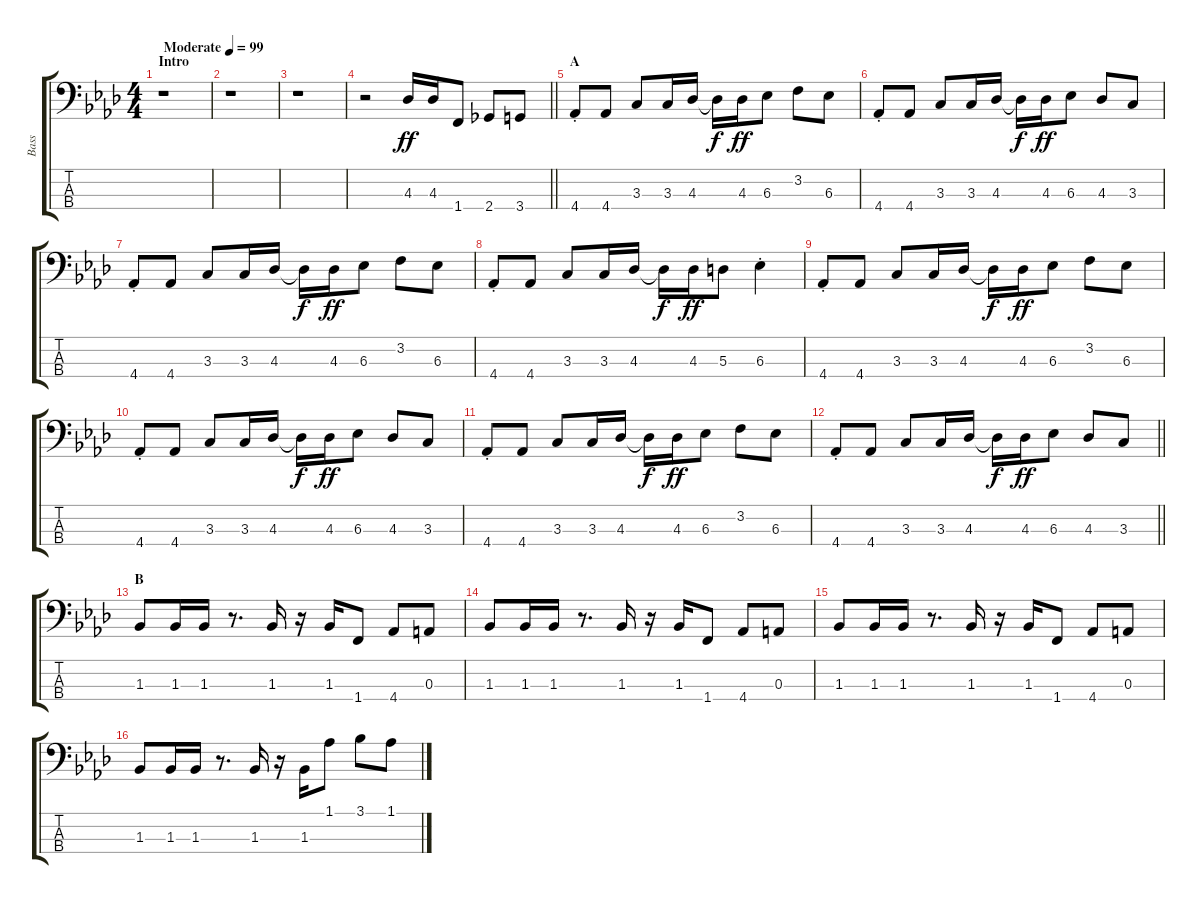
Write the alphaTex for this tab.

\track ("Bass" "Bass") {instrument electricbasspick}
\staff {score tabs}
\tuning (G2 D2 A1 E1) {hide}
\ts (4 4)
\section ("" "Intro")
\tempo (99 "Moderate")
\clef f4
\ks ab
r.1{dy ff instrument electricbasspick} |
r.1 |
r.1 |
\barLineRight lightlight
r.2 4.3.16 4.3.16 1.4.8 2.4.8 3.4.8 |
\section ("" "A")
4.4{st}.8 4.4.8 3.3.8 3.3.16 4.3.16 4.3{t}.16{dy f} 4.3.16{dy ff} 6.3.8 3.2.8 6.3.8 |
4.4{st}.8 4.4.8 3.3.8 3.3.16 4.3.16 4.3{t}.16{dy f} 4.3.16{dy ff} 6.3.8 4.3.8 3.3.8 |
4.4{st}.8 4.4.8 3.3.8 3.3.16 4.3.16 4.3{t}.16{dy f} 4.3.16{dy ff} 6.3.8 3.2.8 6.3.8 |
4.4{st}.8 4.4.8 3.3.8 3.3.16 4.3.16 4.3{t}.16{dy f} 4.3.16{dy ff} 5.3.8 6.3{st}.4 |
4.4{st}.8 4.4.8 3.3.8 3.3.16 4.3.16 4.3{t}.16{dy f} 4.3.16{dy ff} 6.3.8 3.2.8 6.3.8 |
4.4{st}.8 4.4.8 3.3.8 3.3.16 4.3.16 4.3{t}.16{dy f} 4.3.16{dy ff} 6.3.8 4.3.8 3.3.8 |
4.4{st}.8 4.4.8 3.3.8 3.3.16 4.3.16 4.3{t}.16{dy f} 4.3.16{dy ff} 6.3.8 3.2.8 6.3.8 |
\barLineRight lightlight
4.4{st}.8 4.4.8 3.3.8 3.3.16 4.3.16 4.3{t}.16{dy f} 4.3.16{dy ff} 6.3.8 4.3.8 3.3.8 |
\section ("" "B")
1.3.8 1.3.16 1.3.16 r.8{d} 1.3.16 r.16 1.3.16 1.4.8 4.4.8 0.3.8 |
1.3.8 1.3.16 1.3.16 r.8{d} 1.3.16 r.16 1.3.16 1.4.8 4.4.8 0.3.8 |
1.3.8 1.3.16 1.3.16 r.8{d} 1.3.16 r.16 1.3.16 1.4.8 4.4.8 0.3.8 |
1.3.8 1.3.16 1.3.16 r.8{d} 1.3.16 r.16 1.3.16 1.1.8 3.1.8 1.1.8
